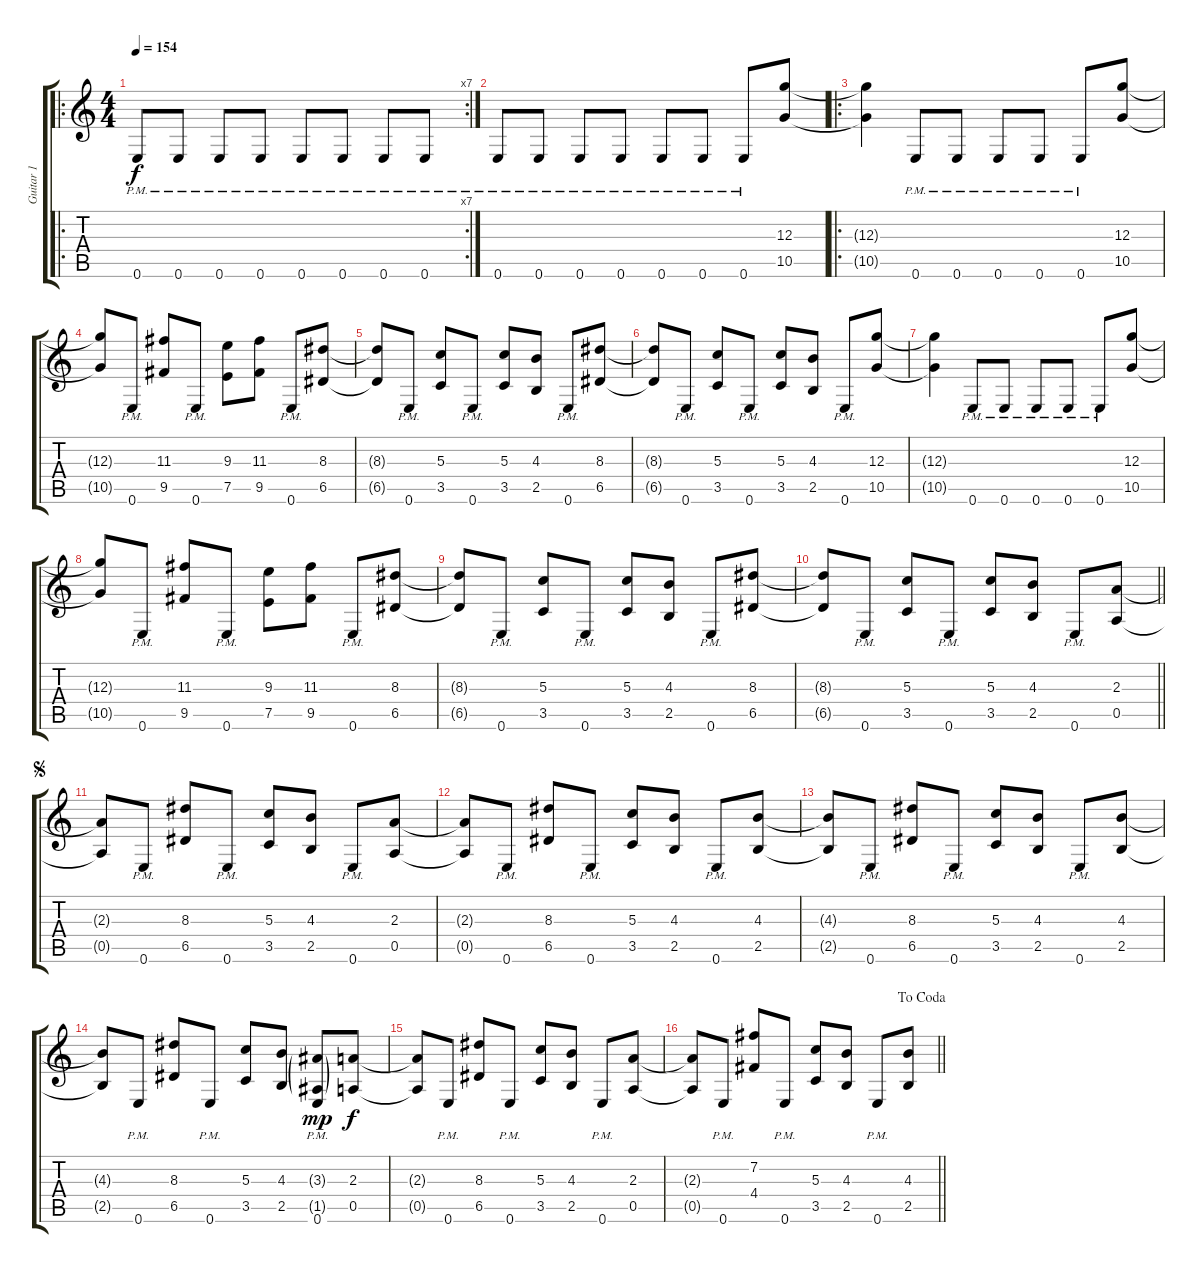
\track ("Guitar 1" "Guitar 1") {instrument distortionguitar}
\staff {score tabs}
\tuning (E4 B3 G3 D3 A2 E2) {hide}
\ro
\rc 7
\ts (4 4)
\tempo 154
\clef g2
\ks c
0.6{pm}.8{dy f instrument distortionguitar} 0.6{pm}.8 0.6{pm}.8 0.6{pm}.8 0.6{pm}.8 0.6{pm}.8 0.6{pm}.8 0.6{pm}.8 |
0.6{pm}.8 0.6{pm}.8 0.6{pm}.8 0.6{pm}.8 0.6{pm}.8 0.6{pm}.8 0.6{pm}.8 (12.3 10.5).8 |
\ro
(12.3{t} 10.5{t}).4 0.6{pm}.8 0.6{pm}.8 0.6{pm}.8 0.6{pm}.8 0.6{pm}.8 (12.3 10.5).8 |
(12.3{t} 10.5{t}).8 0.6{pm}.8 (11.3 9.5).8 0.6{pm}.8 (9.3 7.5).8 (11.3 9.5).8 0.6{pm}.8 (8.3 6.5).8 |
(8.3{t} 6.5{t}).8 0.6{pm}.8 (5.3 3.5).8 0.6{pm}.8 (5.3 3.5).8 (4.3 2.5).8 0.6{pm}.8 (8.3 6.5).8 |
(8.3{t} 6.5{t}).8 0.6{pm}.8 (5.3 3.5).8 0.6{pm}.8 (5.3 3.5).8 (4.3 2.5).8 0.6{pm}.8 (12.3 10.5).8 |
(12.3{t} 10.5{t}).4 0.6{pm}.8 0.6{pm}.8 0.6{pm}.8 0.6{pm}.8 0.6{pm}.8 (12.3 10.5).8 |
(12.3{t} 10.5{t}).8 0.6{pm}.8 (11.3 9.5).8 0.6{pm}.8 (9.3 7.5).8 (11.3 9.5).8 0.6{pm}.8 (8.3 6.5).8 |
(8.3{t} 6.5{t}).8 0.6{pm}.8 (5.3 3.5).8 0.6{pm}.8 (5.3 3.5).8 (4.3 2.5).8 0.6{pm}.8 (8.3 6.5).8 |
\barLineRight lightlight
(8.3{t} 6.5{t}).8 0.6{pm}.8 (5.3 3.5).8 0.6{pm}.8 (5.3 3.5).8 (4.3 2.5).8 0.6{pm}.8 (2.3 0.5).8 |
\jump segno
(2.3{t} 0.5{t}).8 0.6{pm}.8 (8.3 6.5).8 0.6{pm}.8 (5.3 3.5).8 (4.3 2.5).8 0.6{pm}.8 (2.3 0.5).8 |
(2.3{t} 0.5{t}).8 0.6{pm}.8 (8.3 6.5).8 0.6{pm}.8 (5.3 3.5).8 (4.3 2.5).8 0.6{pm}.8 (4.3 2.5).8 |
(4.3{t} 2.5{t}).8 0.6{pm}.8 (8.3 6.5).8 0.6{pm}.8 (5.3 3.5).8 (4.3 2.5).8 0.6{pm}.8 (4.3 2.5).8 |
(4.3{t} 2.5{t}).8 0.6{pm}.8 (8.3 6.5).8 0.6{pm}.8 (5.3 3.5).8 (4.3 2.5).8 (3.3{g} 1.5{g} 0.6{pm}).8{dy mp} (2.3 0.5).8{dy f} |
(2.3{t} 0.5{t}).8 0.6{pm}.8 (8.3 6.5).8 0.6{pm}.8 (5.3 3.5).8 (4.3 2.5).8 0.6{pm}.8 (2.3 0.5).8 |
\jump dacoda
\barLineRight lightlight
(2.3{t} 0.5{t}).8 0.6{pm}.8 (7.2 4.4).8 0.6{pm}.8 (5.3 3.5).8 (4.3 2.5).8 0.6{pm}.8 (4.3 2.5).8
